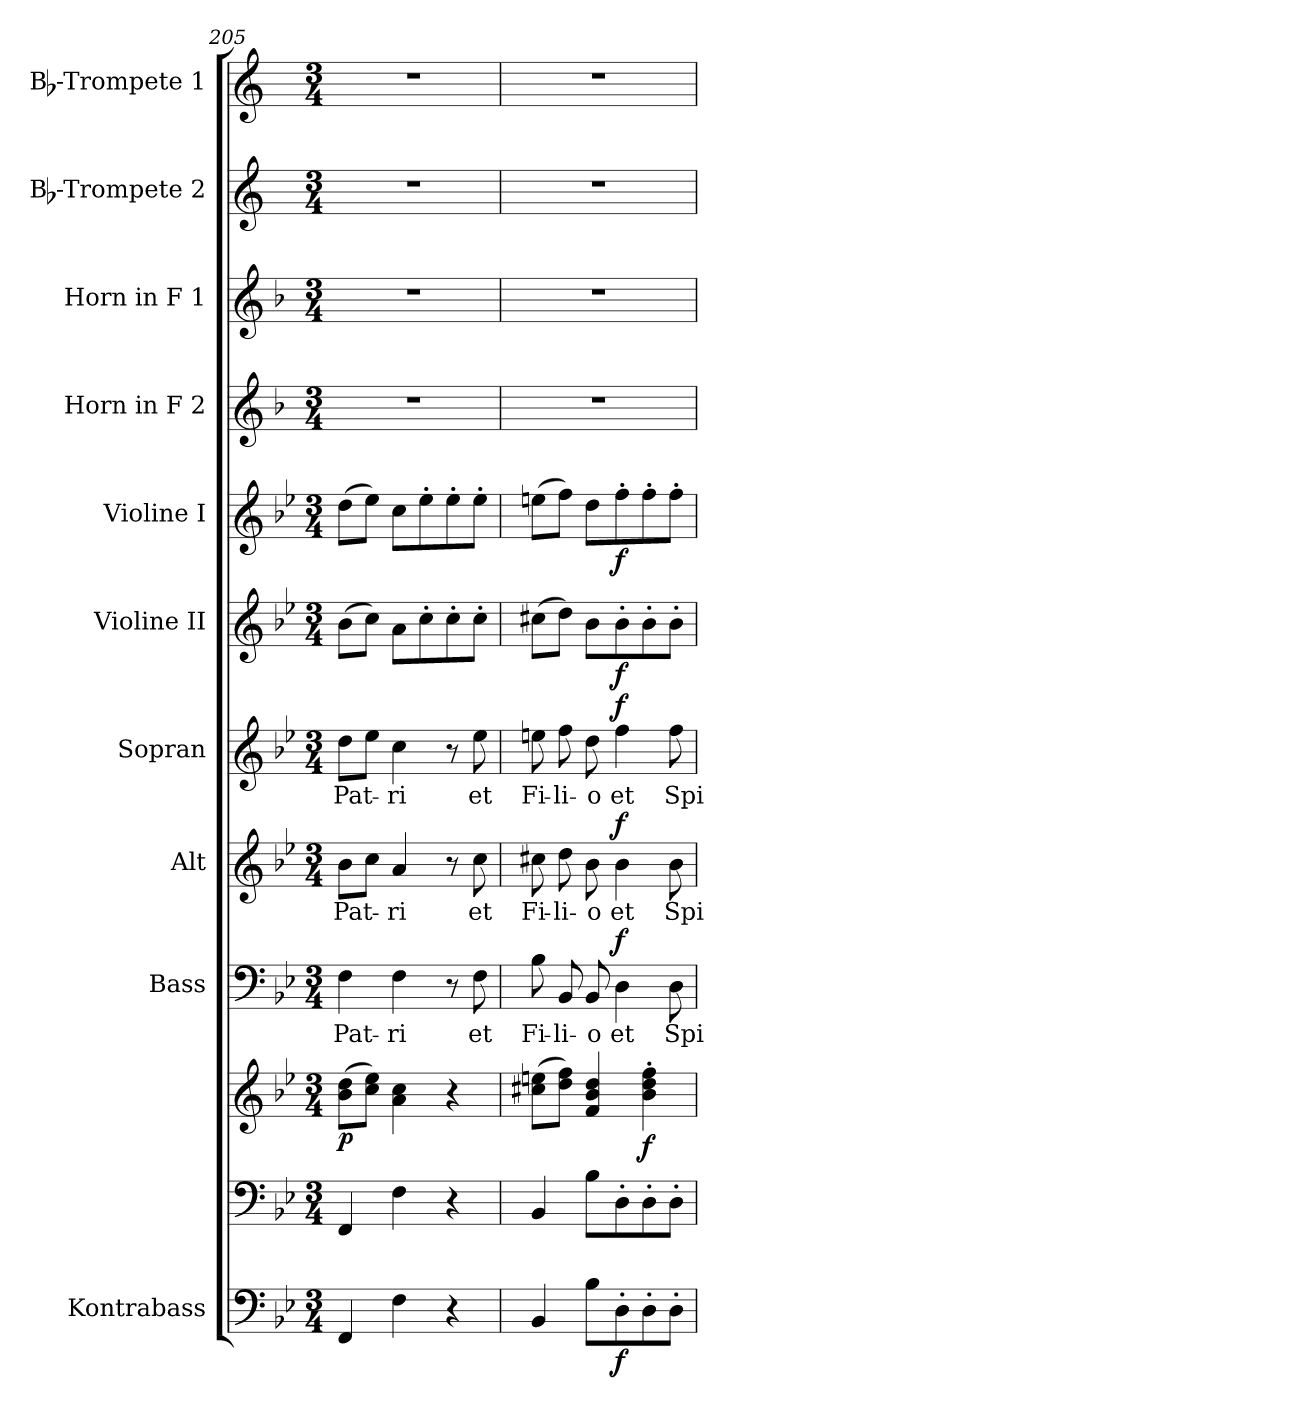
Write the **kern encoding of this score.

**kern	**dynam	**kern	**kern	**dynam	**kern	**text	**dynam	**kern	**text	**dynam	**kern	**text	**dynam	**kern	**dynam	**kern	**dynam	**kern	**kern	**kern	**kern
*part11	*part11	*part10	*part10	*part10	*part9	*part9	*part9	*part8	*part8	*part8	*part7	*part7	*part7	*part6	*part6	*part5	*part5	*part4	*part3	*part2	*part1
*staff12	*staff12	*staff11	*staff10	*staff10/11	*staff9	*staff9	*staff9	*staff8	*staff8	*staff8	*staff7	*staff7	*staff7	*staff6	*staff6	*staff5	*staff5	*staff4	*staff3	*staff2	*staff1
*I"Kontrabass	*	*	*	*	*I"Bass	*	*	*I"Alt	*	*	*I"Sopran	*	*	*I"Violine II	*	*I"Violine I	*	*I"Horn in F 2	*I"Horn in F 1	*I"Bb-Trompete 2	*I"Bb-Trompete 1
*I'Kb.	*	*	*	*	*I'B.	*	*	*I'A.	*	*	*I'S.	*	*	*I'Vl. II	*	*I'Vl. I	*	*	*	*I'Bb Trp. 2	*I'Bb Trp. 1
*clefF4	*	*clefF4	*clefG2	*	*clefF4	*	*	*clefG2	*	*	*clefG2	*	*	*clefG2	*	*clefG2	*	*clefG2	*clefG2	*clefG2	*clefG2
*ITrd7c12	*	*	*	*	*	*	*	*	*	*	*	*	*	*	*	*	*	*ITrd4c7	*ITrd4c7	*ITrd1c2	*ITrd1c2
*k[b-e-]	*	*k[b-e-]	*k[b-e-]	*	*k[b-e-]	*	*	*k[b-e-]	*	*	*k[b-e-]	*	*	*k[b-e-]	*	*k[b-e-]	*	*k[b-e-]	*k[b-e-]	*k[b-e-]	*k[b-e-]
*B-:	*	*B-:	*B-:	*	*B-:	*	*	*B-:	*	*	*B-:	*	*	*B-:	*	*B-:	*	*B-:	*B-:	*B-:	*B-:
*M3/4	*	*M3/4	*M3/4	*	*M3/4	*	*	*M3/4	*	*	*M3/4	*	*	*M3/4	*	*M3/4	*	*M3/4	*M3/4	*M3/4	*M3/4
=205	=205	=205	=205	=205	=205	=205	=205	=205	=205	=205	=205	=205	=205	=205	=205	=205	=205	=205	=205	=205	=205
!	!	!	!	!LO:DY:b	!	!LO:LY:b	!	!	!LO:LY:b	!	!	!LO:LY:b	!	!	!	!	!	!	!	!	!
4FFF/	.	4FF/	(>8b-\ 8dd\L	p	4F\	Pat-	.	8b-\L	Pat-	.	8dd\L	Pat-	.	(>8b-\L	.	(>8dd\L	.	2.r	2.r	2.r	2.r
.	.	.	8cc\ 8ee-\J)	.	.	.	.	8cc\J	.	.	8ee-\J	.	.	8cc\J)	.	8ee-\J)	.	.	.	.	.
!	!	!	!	!	!	!LO:LY:b	!	!	!LO:LY:b	!	!	!LO:LY:b	!	!	!	!	!	!	!	!	!
4FF\	.	4F\	4a\ 4cc\	.	4F\	-ri	.	4a/	-ri	.	4cc\	-ri	.	8a\L	.	8cc\L	.	.	.	.	.
.	.	.	.	.	.	.	.	.	.	.	.	.	.	8cc'>\	.	8ee-'>\	.	.	.	.	.
4r	.	4r	4r	.	8r	.	.	8r	.	.	8r	.	.	8cc'>\	.	8ee-'>\	.	.	.	.	.
!	!	!	!	!	!	!LO:LY:b	!	!	!LO:LY:b	!	!	!LO:LY:b	!	!	!	!	!	!	!	!	!
.	.	.	.	.	8F\	et	.	8cc\	et	.	8ee-\	et	.	8cc'>\J	.	8ee-'>\J	.	.	.	.	.
=206	=206	=206	=206	=206	=206	=206	=206	=206	=206	=206	=206	=206	=206	=206	=206	=206	=206	=206	=206	=206	=206
!	!	!	!	!	!	!LO:LY:b	!	!	!LO:LY:b	!	!	!LO:LY:b	!	!	!	!	!	!	!	!	!
4BBB-/	.	4BB-/	(>8cc#X\ 8een\L	.	8B-\	Fi-	.	8cc#X\	Fi-	.	8een\	Fi-	.	(>8cc#X\L	.	(>8een\L	.	2.r	2.r	2.r	2.r
!	!	!	!	!	!	!LO:LY:b	!	!	!LO:LY:b	!	!	!LO:LY:b	!	!	!	!	!	!	!	!	!
.	.	.	8dd\ 8ff\J)	.	8BB-/	-li-	.	8dd\	-li-	.	8ff\	-li-	.	8dd\J)	.	8ff\J)	.	.	.	.	.
!	!	!	!	!	!	!LO:LY:b	!	!	!LO:LY:b	!	!	!LO:LY:b	!	!	!	!	!	!	!	!	!
8BB-\L	.	8B-\L	4f/ 4b-/ 4dd/	.	8BB-/	-o	.	8b-\	-o	.	8dd\	-o	.	8b-\L	.	8dd\L	.	.	.	.	.
!	!LO:DY:b	!	!	!	!	!LO:LY:b	!LO:DY:a	!	!LO:LY:b	!LO:DY:a	!	!LO:LY:b	!LO:DY:a	!	!LO:DY:b	!	!LO:DY:b	!	!	!	!
8DD'>\	f	8D'>\	.	.	4D\	et	f	4b-\	et	f	4ff\	et	f	8b-'>\	f	8ff'>\	f	.	.	.	.
!	!	!	!	!LO:DY:b	!	!	!	!	!	!	!	!	!	!	!	!	!	!	!	!	!
8DD'>\	.	8D'>\	4b-\'> 4dd\'> 4ff\'>	f	.	.	.	.	.	.	.	.	.	8b-'>\	.	8ff'>\	.	.	.	.	.
!	!	!	!	!	!	!LO:LY:b	!	!	!LO:LY:b	!	!	!LO:LY:b	!	!	!	!	!	!	!	!	!
8DD'>\J	.	8D'>\J	.	.	8D\	Spi-	.	8b-\	Spi-	.	8ff\	Spi-	.	8b-'>\J	.	8ff'>\J	.	.	.	.	.
=	=	=	=	=	=	=	=	=	=	=	=	=	=	=	=	=	=	=	=	=	=
*-	*-	*-	*-	*-	*-	*-	*-	*-	*-	*-	*-	*-	*-	*-	*-	*-	*-	*-	*-	*-	*-
